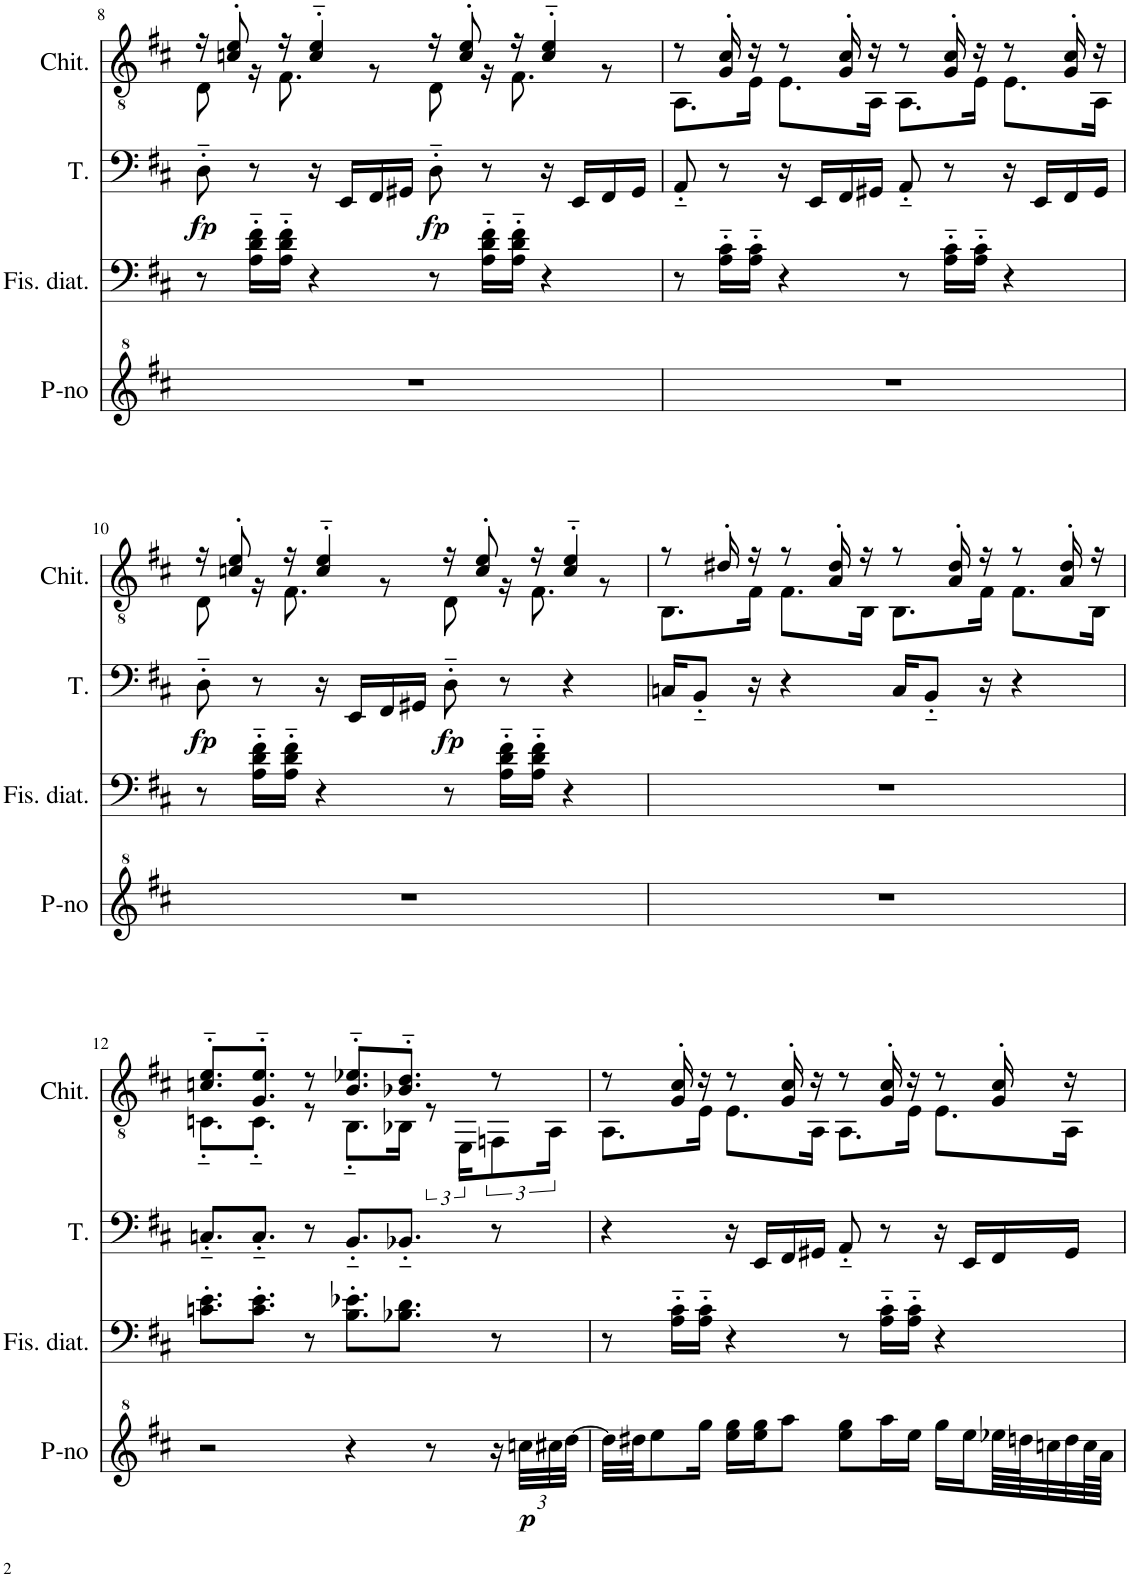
**kern	**dynam	**kern	**kern	**dynam	**kern
*part4	*part4	*part3	*part2	*part2	*part1
*staff4	*staff4	*staff3	*staff2	*staff2	*staff1
*I"Piano	*	*I"Fisarmonica diatonica	*I"Tuba	*	*I"Chitarra classica
*I'P-no	*	*I'Fis. diat.	*I'T.	*	*I'Chit.
!!LO:PB:g=z
*clefG^2	*	*clefF4	*clefF4	*	*clefGv2
*k[f#c#]	*	*k[f#c#]	*k[f#c#]	*	*k[f#c#]
*M4/4	*	*M4/4	*M4/4	*	*M4/4
=8	=8	=8	=8	=8	=8
*	*	*	*	*	*^
!	!	!	!	!LO:DY:b	!	!
1r	.	8r	8D'~\	fp	16r	8D\
.	.	.	.	.	8cn/' 8e/'	.
.	.	16A\'~ 16d\'~ 16f#\'~LL	8r	.	.	16r
.	.	16A\'~ 16d\'~ 16f#\'~JJ	.	.	16r	8.F#\
.	.	4r	16r	.	4c/'~ 4e/'~	.
.	.	.	16EE/LL	.	.	.
.	.	.	16FF#/	.	.	8r
.	.	.	16GG#X/JJ	.	.	.
!	!	!	!	!LO:DY:b	!	!
.	.	8r	8D'~\	fp	16r	8D\
.	.	.	.	.	8c/' 8e/'	.
.	.	16A\'~ 16d\'~ 16f#\'~LL	8r	.	.	16r
.	.	16A\'~ 16d\'~ 16f#\'~JJ	.	.	16r	8.F#\
.	.	4r	16r	.	4c/'~ 4e/'~	.
.	.	.	16EE/LL	.	.	.
.	.	.	16FF#/	.	.	8r
.	.	.	16GG#/JJ	.	.	.
=9	=9	=9	=9	=9	=9	=9
1r	.	8r	8AA'~/	.	8r	8.AA\L
.	.	16A\'~ 16c#\'~LL	8r	.	16G/' 16c#/'	.
.	.	16A\'~ 16c#\'~JJ	.	.	16r	16E\Jk
.	.	4r	16r	.	8r	8.E\L
.	.	.	16EE/LL	.	.	.
.	.	.	16FF#/	.	16G/' 16c#/'	.
.	.	.	16GG#X/JJ	.	16r	16AA\Jk
.	.	8r	8AA'~/	.	8r	8.AA\L
.	.	16A\'~ 16c#\'~LL	8r	.	16G/' 16c#/'	.
.	.	16A\'~ 16c#\'~JJ	.	.	16r	16E\Jk
.	.	4r	16r	.	8r	8.E\L
.	.	.	16EE/LL	.	.	.
.	.	.	16FF#/	.	16G/' 16c#/'	.
.	.	.	16GG#/JJ	.	16r	16AA\Jk
!!LO:LB:g=z	!!
=10	=10	=10	=10	=10	=10	=10
!	!	!	!	!LO:DY:b	!	!
1r	.	8r	8D'~\	fp	16r	8D\
.	.	.	.	.	8cn/' 8e/'	.
.	.	16A\'~ 16d\'~ 16f#\'~LL	8r	.	.	16r
.	.	16A\'~ 16d\'~ 16f#\'~JJ	.	.	16r	8.F#\
.	.	4r	16r	.	4c/'~ 4e/'~	.
.	.	.	16EE/LL	.	.	.
.	.	.	16FF#/	.	.	8r
.	.	.	16GG#X/JJ	.	.	.
!	!	!	!	!LO:DY:b	!	!
.	.	8r	8D'~\	fp	16r	8D\
.	.	.	.	.	8c/' 8e/'	.
.	.	16A\'~ 16d\'~ 16f#\'~LL	8r	.	.	16r
.	.	16A\'~ 16d\'~ 16f#\'~JJ	.	.	16r	8.F#\
.	.	4r	4r	.	4c/'~ 4e/'~	.
.	.	.	.	.	.	8r
=11	=11	=11	=11	=11	=11	=11
1r	.	1r	16Cn/KL	.	8r	8.BB\L
.	.	.	8BB'~/J	.	.	.
.	.	.	.	.	16d#X'/	.
.	.	.	16r	.	16r	16F#\Jk
.	.	.	4r	.	8r	8.F#\L
.	.	.	.	.	16A/' 16d#/'	.
.	.	.	.	.	16r	16BB\Jk
.	.	.	16C/KL	.	8r	8.BB\L
.	.	.	8BB'~/J	.	.	.
.	.	.	.	.	16A/' 16d#/'	.
.	.	.	16r	.	16r	16F#\Jk
.	.	.	4r	.	8r	8.F#\L
.	.	.	.	.	16A/' 16d#/'	.
.	.	.	.	.	16r	16BB\Jk
!!LO:LB:g=z	!!
=12	=12	=12	=12	=12	=12	=12
2r	.	8.cn\' 8.e\'L	8.Cn'~/L	.	8.cn/'~ 8.e/'~L	8.Cn'~\L
.	.	8.c\' 8.e\'J	8.C'~/J	.	8.G/'~ 8.e/'~J	8.C'~\J
.	.	8r	8r	.	8r	8r
4r	.	8.B\' 8.e-X\'L	8.BB'~/L	.	8.B/'~ 8.e-X/'~L	8.BB'~\L
.	.	8.B-X\ 8.d\J	8.BB-X'~/J	.	8.B-X/'~ 8.d/'~J	16BB-X\Jk
8r	.	.	.	.	.	12r
.	.	.	.	.	.	24EE\KL
16r	.	8r	8r	.	8r	12FFn\
*Xbrackettup	*	*	*	*	*	*
!	!LO:DY:b	!	!	!	!	!
48cccn\LLL	p	.	.	.	.	.
48ccc#X\	.	.	.	.	.	24AA\Jk
[48ddd\JJJ	.	.	.	.	.	.
=13	=13	=13	=13	=13	=13	=13
32ddd\LLL]	.	8r	4r	.	8r	8.AA\L
32ddd#X\JJ	.	.	.	.	.	.
8eee\	.	.	.	.	.	.
.	.	16A\'~ 16c#\'~LL	.	.	16G/' 16c#/'	.
16ggg\Jk	.	16A\'~ 16c#\'~JJ	.	.	16r	16E\Jk
16eee\ 16ggg\LL	.	4r	16r	.	8r	8.E\L
16eee\ 16ggg\J	.	.	16EE/LL	.	.	.
8aaa\J	.	.	16FF#/	.	16G/' 16c#/'	.
.	.	.	16GG#X/JJ	.	16r	16AA\Jk
8eee\ 8ggg\L	.	8r	8AA'~/	.	8r	8.AA\L
16aaa\L	.	16A\'~ 16c#\'~LL	8r	.	16G/' 16c#/'	.
16eee\JJ	.	16A\'~ 16c#\'~JJ	.	.	16r	16E\Jk
16ggg\LL	.	4r	16r	.	8r	8.E\L
16eee\	.	.	16EE/LL	.	.	.
64eee-X\LL	.	.	16FF#/	.	16G/' 16c#/'	.
64dddn\J	.	.	.	.	.	.
32cccn\	.	.	.	.	.	.
32ddd\	.	.	16GG#/JJ	.	16r	16AA\Jk
64ccc\L	.	.	.	.	.	.
64aa\JJJJ	.	.	.	.	.	.
*	*	*	*	*	*v	*v
=	=	=	=	=	=
*-	*-	*-	*-	*-	*-
